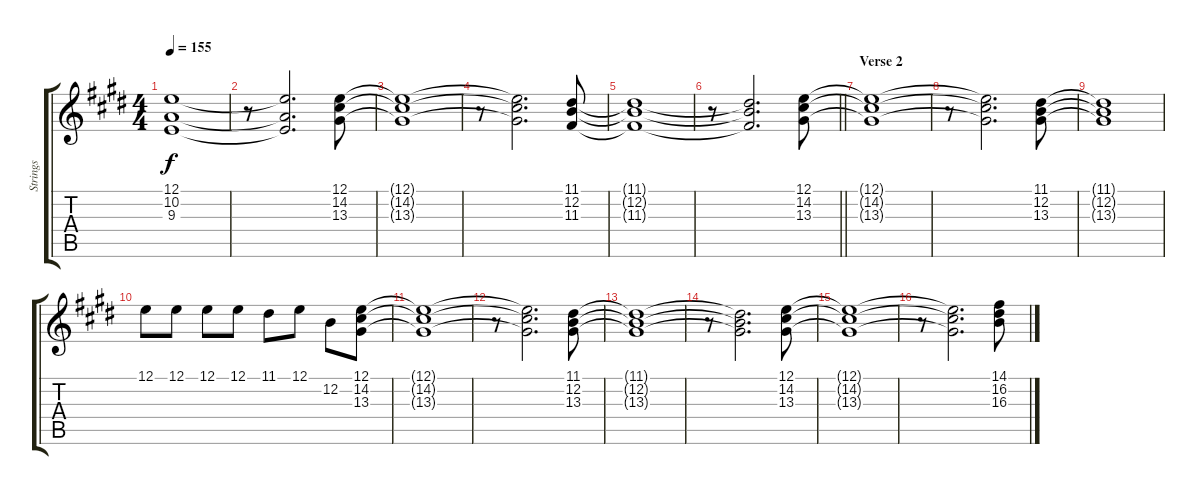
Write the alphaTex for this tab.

\track ("Strings" "Strings") {instrument stringensemble1}
\staff {score tabs}
\tuning (E4 B3 G3 D3 A2 E2) {hide}
\ts (4 4)
\tempo 155
\clef g2
\ks e
(12.1{t} 10.2{t} 9.3{t}).1{dy f} |
r.8 (12.1{t} 10.2{t} 9.3{t}).2{d} (12.1 14.2 13.3).8 |
(12.1{t} 14.2{t} 13.3{t}).1 |
r.8 (12.1{t} 14.2{t} 13.3{t}).2{d} (11.1 12.2 11.3).8 |
(11.1{t} 12.2{t} 11.3{t}).1 |
\barLineRight lightlight
r.8 (11.1{t} 12.2{t} 11.3{t}).2{d} (12.1 14.2 13.3).8 |
\section ("" "Verse 2")
(12.1{t} 14.2{t} 13.3{t}).1 |
r.8 (12.1{t} 14.2{t} 13.3{t}).2{d} (11.1 12.2 13.3).8 |
(11.1{t} 12.2{t} 13.3{t}).1 |
12.1.8 12.1.8 12.1.8 12.1.8 11.1.8 12.1.8 12.2.8 (12.1 14.2 13.3).8 |
(12.1{t} 14.2{t} 13.3{t}).1 |
r.8 (12.1{t} 14.2{t} 13.3{t}).2{d} (11.1 12.2 13.3).8 |
(11.1{t} 12.2{t} 13.3{t}).1 |
r.8 (11.1{t} 12.2{t} 13.3{t}).2{d} (12.1 14.2 13.3).8 |
(12.1{t} 14.2{t} 13.3{t}).1 |
r.8 (12.1{t} 14.2{t} 13.3{t}).2{d} (14.1 16.2 16.3).8
